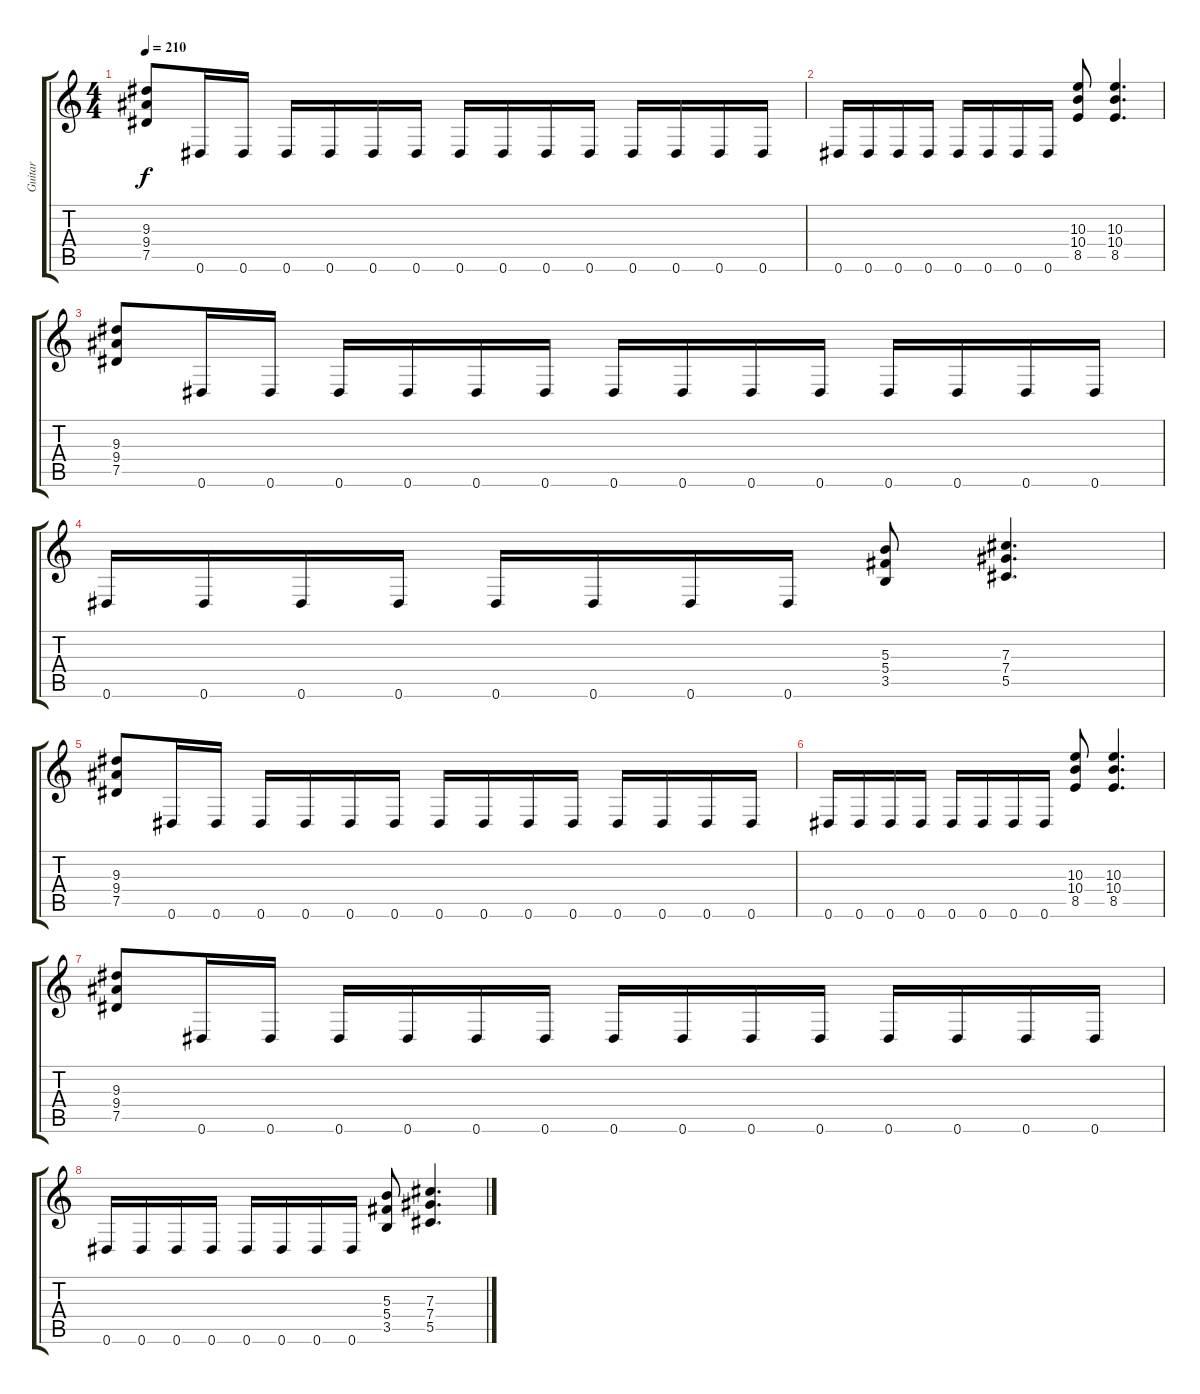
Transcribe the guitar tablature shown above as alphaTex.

\track ("Guitar" "Guitar") {instrument distortionguitar}
\staff {score tabs}
\tuning (Eb4 Bb3 Gb3 Db3 Ab2 Eb2) {hide}
\ts (4 4)
\tempo 210
\clef g2
\ks c
(9.3 9.4 7.5).8{dy f} 0.6.16 0.6.16 0.6.16 0.6.16 0.6.16 0.6.16 0.6.16 0.6.16 0.6.16 0.6.16 0.6.16 0.6.16 0.6.16 0.6.16 |
0.6.16 0.6.16 0.6.16 0.6.16 0.6.16 0.6.16 0.6.16 0.6.16 (10.3 10.4 8.5).8 (10.3 10.4 8.5).4{d} |
(9.3 9.4 7.5).8 0.6.16 0.6.16 0.6.16 0.6.16 0.6.16 0.6.16 0.6.16 0.6.16 0.6.16 0.6.16 0.6.16 0.6.16 0.6.16 0.6.16 |
0.6.16 0.6.16 0.6.16 0.6.16 0.6.16 0.6.16 0.6.16 0.6.16 (5.3 5.4 3.5).8 (7.3 7.4 5.5).4{d} |
(9.3 9.4 7.5).8 0.6.16 0.6.16 0.6.16 0.6.16 0.6.16 0.6.16 0.6.16 0.6.16 0.6.16 0.6.16 0.6.16 0.6.16 0.6.16 0.6.16 |
0.6.16 0.6.16 0.6.16 0.6.16 0.6.16 0.6.16 0.6.16 0.6.16 (10.3 10.4 8.5).8 (10.3 10.4 8.5).4{d} |
(9.3 9.4 7.5).8 0.6.16 0.6.16 0.6.16 0.6.16 0.6.16 0.6.16 0.6.16 0.6.16 0.6.16 0.6.16 0.6.16 0.6.16 0.6.16 0.6.16 |
0.6.16 0.6.16 0.6.16 0.6.16 0.6.16 0.6.16 0.6.16 0.6.16 (5.3 5.4 3.5).8 (7.3 7.4 5.5).4{d}
